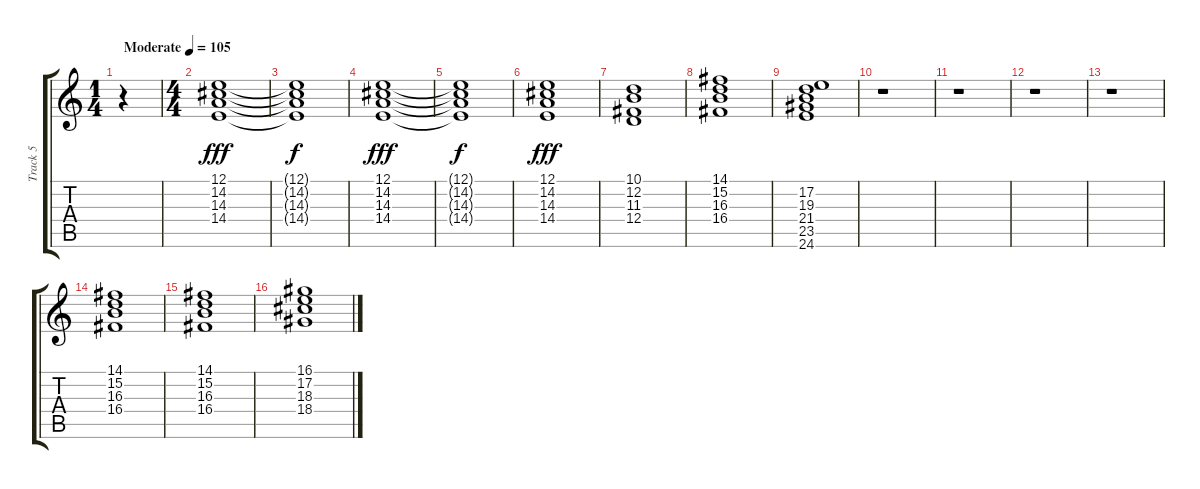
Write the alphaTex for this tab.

\track ("Track 5" "Track 5") {instrument stringensemble1}
\staff {score tabs}
\tuning (E4 B3 G3 D3 A2 E2) {hide}
\ts (1 4)
\tempo (105 "Moderate")
\clef g2
\ks c
r.4{dy fff instrument stringensemble1} |
\ts (4 4)
(12.1 14.2 14.3 14.4).1 |
(12.1{t} 14.2{t} 14.3{t} 14.4{t}).1{dy f} |
(12.1 14.2 14.3 14.4).1{dy fff} |
(12.1{t} 14.2{t} 14.3{t} 14.4{t}).1{dy f} |
(12.1 14.2 14.3 14.4).1{dy fff} |
(10.1 12.2 11.3 12.4).1 |
(14.1 15.2 16.3 16.4).1 |
(17.2 19.3 21.4 23.5 24.6).1 |
r.1 |
r.1 |
r.1 |
r.1 |
(14.1 15.2 16.3 16.4).1 |
(14.1 15.2 16.3 16.4).1 |
(16.1 17.2 18.3 18.4).1
